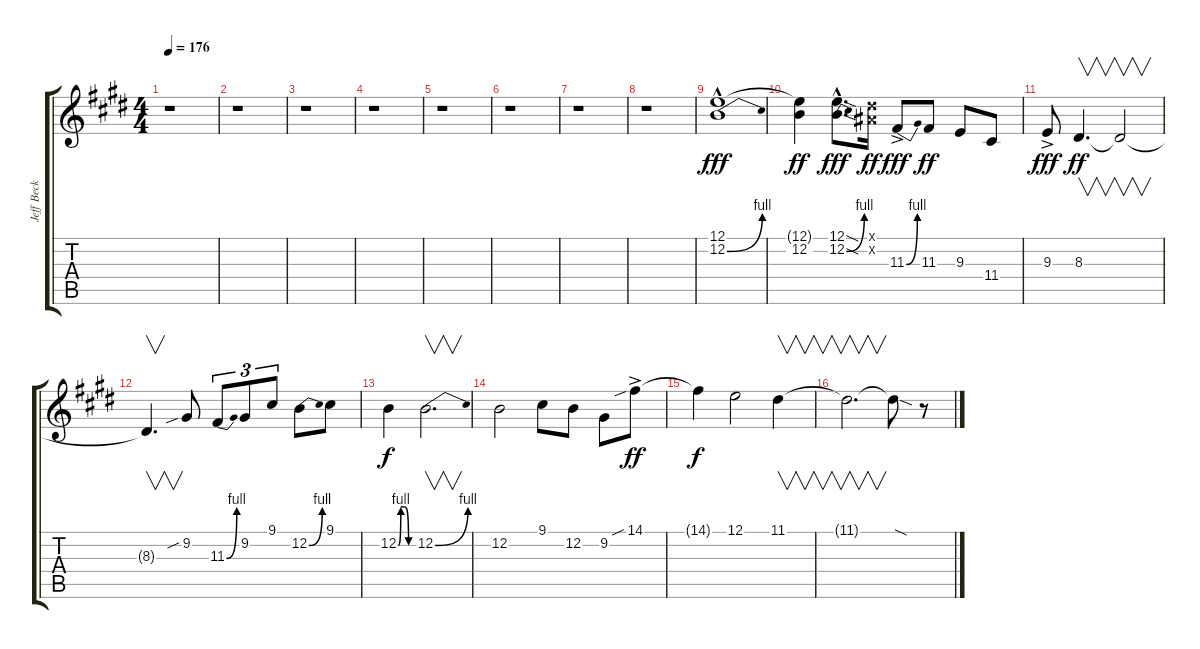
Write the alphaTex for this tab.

\track ("Jeff Beck Lead Guitar Overdub" "Jeff Beck ") {instrument cello}
\staff {score tabs}
\tuning (E4 B3 G3 D3 A2 E2) {hide}
\ts (4 4)
\tempo 176
\clef g2
\ks e
r.1{dy ff} |
r.1 |
r.1 |
r.1 |
r.1 |
r.1 |
r.1 |
r.1 |
(12.1{hac} 12.2{be (bend 0 0 60 4) hac}).1{dy fff} |
(12.1{t} 12.2).4{dy ff} (12.1{sod hac} 12.2{be (bend 0 0 60 4) sod hac}).8{d dy fff} (11.1{x} 11.2{x}).16{dy ff} 11.3{be (bend 0 0 60 4) ac}.8{dy fff} 11.3.8{dy ff} 9.3.8 11.4.8 |
9.3{ac}.8{dy fff} 8.3.4{v d dy ff} 8.3{t}.2{v} |
8.3{t}.4{v d} 9.2{sib}.8 11.3{be (bend 0 0 60 4)}.8{tu (3 2)} 9.2.8{tu (3 2)} 9.1.8{tu (3 2)} 12.2{be (bend 0 0 60 4)}.8 9.1.8 |
12.2{be (custom 0 0 10 4 25 4 40 0 60 0)}.4{dy f} 12.2{be (bend 0 0 60 4)}.2{v d} |
12.2.2 9.1.8 12.2.8 9.2.8 14.1{sib ac}.8{dy ff} |
14.1{t}.4{dy f} 12.1.2 11.1.4{v} |
11.1{t}.2{v d} 11.1{sod t}.8 r.8
